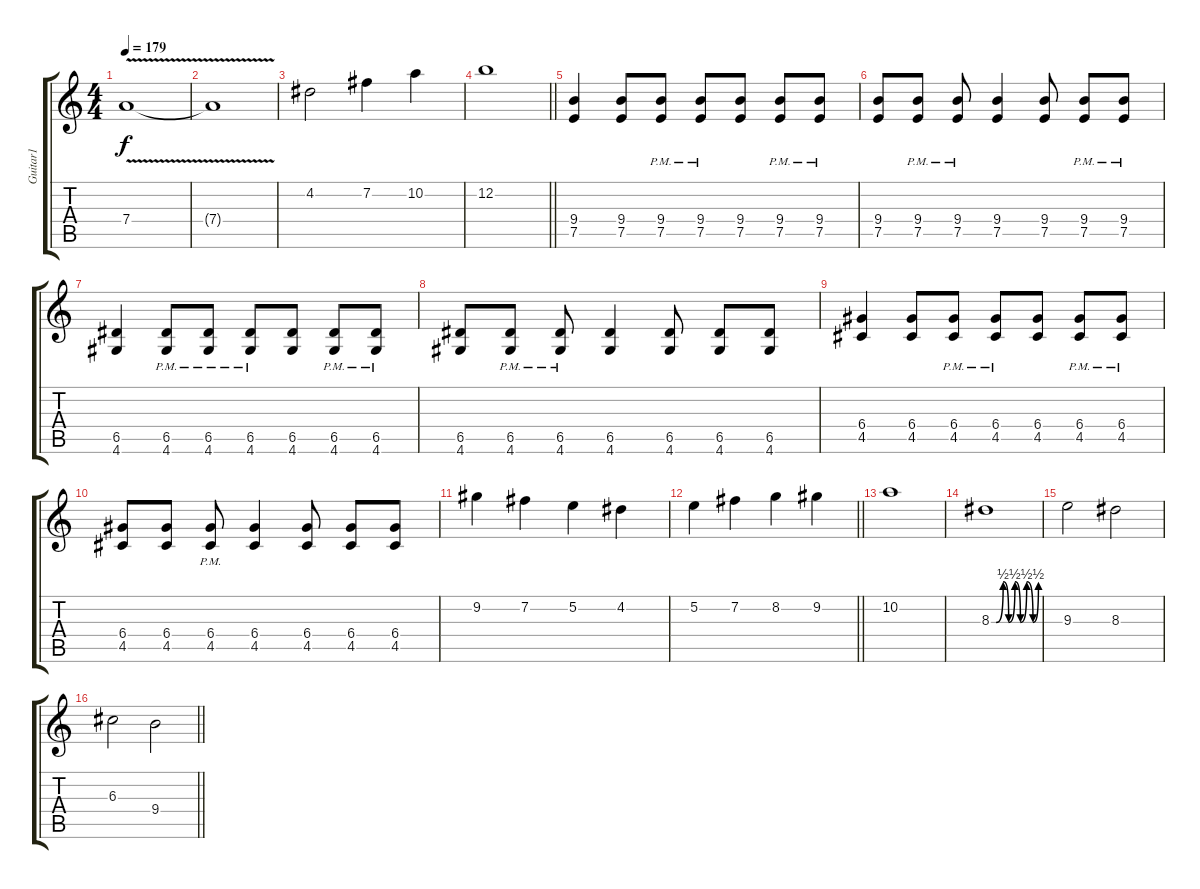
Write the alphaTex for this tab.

\track ("Guitar1" "Guitar1") {instrument distortionguitar}
\staff {score tabs}
\tuning (E4 B3 G3 D3 A2 E2) {hide}
\ts (4 4)
\tempo 179
\clef g2
\ks c
7.4{v}.1{dy f} |
7.4{t}.1 |
4.2.2 7.2.4 10.2.4 |
\barLineRight lightlight
12.2.1 |
(9.4 7.5).4 (9.4 7.5).8 (9.4{pm} 7.5{pm}).8 (9.4{pm} 7.5{pm}).8 (9.4 7.5).8 (9.4{pm} 7.5{pm}).8 (9.4{pm} 7.5{pm}).8 |
(9.4 7.5).8 (9.4{pm} 7.5{pm}).8 (9.4{pm} 7.5{pm}).8 (9.4 7.5).4 (9.4 7.5).8 (9.4{pm} 7.5{pm}).8 (9.4{pm} 7.5{pm}).8 |
(6.5 4.6).4 (6.5{pm} 4.6{pm}).8 (6.5{pm} 4.6{pm}).8 (6.5{pm} 4.6{pm}).8 (6.5 4.6).8 (6.5{pm} 4.6{pm}).8 (6.5{pm} 4.6{pm}).8 |
(6.5 4.6).8 (6.5{pm} 4.6{pm}).8 (6.5{pm} 4.6{pm}).8 (6.5 4.6).4 (6.5 4.6).8 (6.5 4.6).8 (6.5 4.6).8 |
(6.4 4.5).4 (6.4 4.5).8 (6.4{pm} 4.5{pm}).8 (6.4{pm} 4.5{pm}).8 (6.4 4.5).8 (6.4{pm} 4.5{pm}).8 (6.4{pm} 4.5{pm}).8 |
(6.4 4.5).8 (6.4 4.5).8 (6.4{pm} 4.5{pm}).8 (6.4 4.5).4 (6.4 4.5).8 (6.4 4.5).8 (6.4 4.5).8 |
9.2.4 7.2.4 5.2.4 4.2.4 |
\barLineRight lightlight
5.2.4 7.2.4 8.2.4 9.2.4 |
10.2.1 |
8.3{be (custom 0 0 6 0 15 2 22 0 30 2 37 0 45 2 53 0 60 2)}.1 |
9.3.2 8.3.2 |
\barLineRight lightlight
6.3.2 9.4.2
